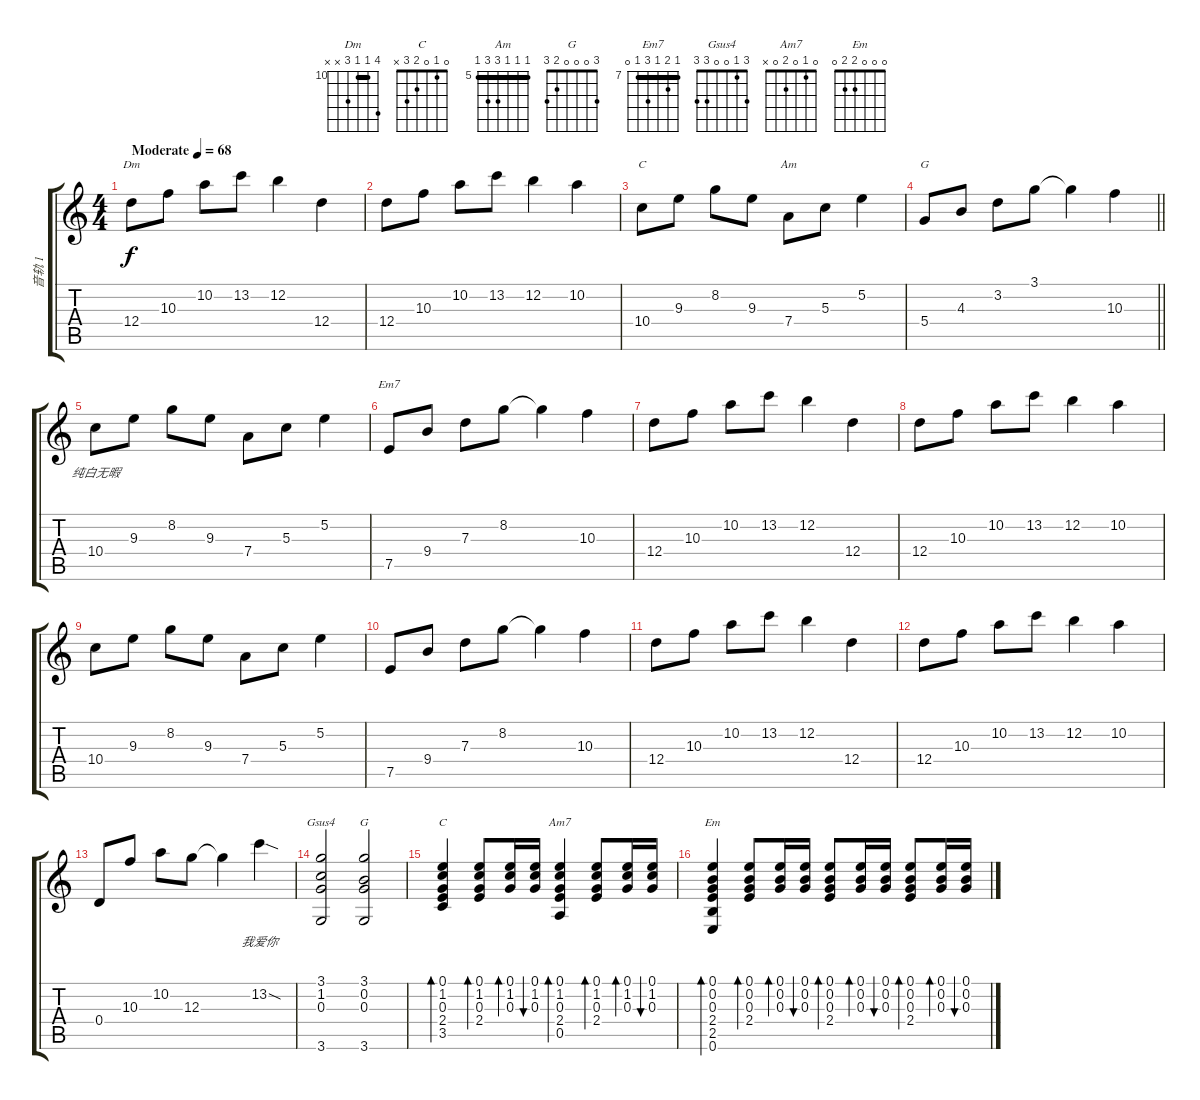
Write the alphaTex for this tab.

\track ("音轨 1" "音轨 1") {instrument acousticguitarsteel}
\staff {score tabs}
\tuning (E4 B3 G3 D3 A2 E2) {hide}
\chord ("Dm" 13 10 10 12 x x) {firstfret 10 barre 10}
\chord ("C" 8 8 9 10 x x) {firstfret 8 barre 8}
\chord ("Am" 5 5 5 7 7 5) {firstfret 5 barre 5}
\chord ("G" 3 3 4 5 5 3) {barre 3}
\chord ("Em7" 7 8 7 9 7 0) {firstfret 7 barre 7}
\chord ("Gsus4" 3 1 0 0 3 3)
\chord ("G" 3 0 0 0 2 3)
\chord ("C" 0 1 0 2 3 x)
\chord ("Am7" 0 1 0 2 0 x)
\chord ("Em" 0 0 0 2 2 0)
\ts (4 4)
\tempo (68 "Moderate")
\clef g2
\ks c
12.4.8{ch "Dm" txt "" dy f instrument acousticguitarsteel} 10.3.8 10.2.8 13.2.8 12.2.4 12.4.4 |
12.4.8 10.3.8 10.2.8 13.2.8 12.2.4 10.2.4 |
10.4.8{ch "C"} 9.3.8 8.2.8 9.3.8 7.4.8{ch "Am"} 5.3.8 5.2.4 |
\barLineRight lightlight
5.4.8{ch "G"} 4.3.8 3.2.8 3.1.8 3.1{t}.4 10.3.4 |
10.4.8{lyrics (0 "纯白无暇") lyrics (1 "") lyrics (2 "") lyrics (3 "") lyrics (4 "")} 9.3.8{lyrics (0 "") lyrics (1 "") lyrics (2 "") lyrics (3 "") lyrics (4 "")} 8.2.8{lyrics (0 "") lyrics (1 "") lyrics (2 "") lyrics (3 "") lyrics (4 "")} 9.3.8{lyrics (0 "") lyrics (1 "") lyrics (2 "") lyrics (3 "") lyrics (4 "")} 7.4.8{lyrics (0 "") lyrics (1 "") lyrics (2 "") lyrics (3 "") lyrics (4 "")} 5.3.8{lyrics (0 "") lyrics (1 "") lyrics (2 "") lyrics (3 "") lyrics (4 "")} 5.2.4{lyrics (0 "") lyrics (1 "") lyrics (2 "") lyrics (3 "") lyrics (4 "")} |
7.5.8{ch "Em7" lyrics (0 "") lyrics (1 "") lyrics (2 "") lyrics (3 "") lyrics (4 "")} 9.4.8{lyrics (0 "") lyrics (1 "") lyrics (2 "") lyrics (3 "") lyrics (4 "")} 7.3.8{lyrics (0 "") lyrics (1 "") lyrics (2 "") lyrics (3 "") lyrics (4 "")} 8.2.8{lyrics (0 "") lyrics (1 "") lyrics (2 "") lyrics (3 "") lyrics (4 "")} 8.2{t}.4{lyrics (0 "") lyrics (1 "") lyrics (2 "") lyrics (3 "") lyrics (4 "")} 10.3.4{lyrics (0 "") lyrics (1 "") lyrics (2 "") lyrics (3 "") lyrics (4 "")} |
12.4.8{lyrics (0 "") lyrics (1 "") lyrics (2 "") lyrics (3 "") lyrics (4 "")} 10.3.8{lyrics (0 "") lyrics (1 "") lyrics (2 "") lyrics (3 "") lyrics (4 "")} 10.2.8{lyrics (0 "") lyrics (1 "") lyrics (2 "") lyrics (3 "") lyrics (4 "")} 13.2.8{lyrics (0 "") lyrics (1 "") lyrics (2 "") lyrics (3 "") lyrics (4 "")} 12.2.4{lyrics (0 "") lyrics (1 "") lyrics (2 "") lyrics (3 "") lyrics (4 "")} 12.4.4{lyrics (0 "") lyrics (1 "") lyrics (2 "") lyrics (3 "") lyrics (4 "")} |
12.4.8{lyrics (0 "") lyrics (1 "") lyrics (2 "") lyrics (3 "") lyrics (4 "")} 10.3.8{lyrics (0 "") lyrics (1 "") lyrics (2 "") lyrics (3 "") lyrics (4 "")} 10.2.8{lyrics (0 "") lyrics (1 "") lyrics (2 "") lyrics (3 "") lyrics (4 "")} 13.2.8{lyrics (0 "") lyrics (1 "") lyrics (2 "") lyrics (3 "") lyrics (4 "")} 12.2.4{lyrics (0 "") lyrics (1 "") lyrics (2 "") lyrics (3 "") lyrics (4 "")} 10.2.4{lyrics (0 "") lyrics (1 "") lyrics (2 "") lyrics (3 "") lyrics (4 "")} |
10.4.8{lyrics (0 "") lyrics (1 "") lyrics (2 "") lyrics (3 "") lyrics (4 "")} 9.3.8{lyrics (0 "") lyrics (1 "") lyrics (2 "") lyrics (3 "") lyrics (4 "")} 8.2.8{lyrics (0 "") lyrics (1 "") lyrics (2 "") lyrics (3 "") lyrics (4 "")} 9.3.8{lyrics (0 "") lyrics (1 "") lyrics (2 "") lyrics (3 "") lyrics (4 "")} 7.4.8{lyrics (0 "") lyrics (1 "") lyrics (2 "") lyrics (3 "") lyrics (4 "")} 5.3.8{lyrics (0 "") lyrics (1 "") lyrics (2 "") lyrics (3 "") lyrics (4 "")} 5.2.4{lyrics (0 "") lyrics (1 "") lyrics (2 "") lyrics (3 "") lyrics (4 "")} |
7.5.8{lyrics (0 "") lyrics (1 "") lyrics (2 "") lyrics (3 "") lyrics (4 "")} 9.4.8{lyrics (0 "") lyrics (1 "") lyrics (2 "") lyrics (3 "") lyrics (4 "")} 7.3.8{lyrics (0 "") lyrics (1 "") lyrics (2 "") lyrics (3 "") lyrics (4 "")} 8.2.8{lyrics (0 "") lyrics (1 "") lyrics (2 "") lyrics (3 "") lyrics (4 "")} 8.2{t}.4{lyrics (0 "") lyrics (1 "") lyrics (2 "") lyrics (3 "") lyrics (4 "")} 10.3.4{lyrics (0 "") lyrics (1 "") lyrics (2 "") lyrics (3 "") lyrics (4 "")} |
12.4.8{lyrics (0 "") lyrics (1 "") lyrics (2 "") lyrics (3 "") lyrics (4 "")} 10.3.8{lyrics (0 "") lyrics (1 "") lyrics (2 "") lyrics (3 "") lyrics (4 "")} 10.2.8{lyrics (0 "") lyrics (1 "") lyrics (2 "") lyrics (3 "") lyrics (4 "")} 13.2.8{lyrics (0 "") lyrics (1 "") lyrics (2 "") lyrics (3 "") lyrics (4 "")} 12.2.4{lyrics (0 "") lyrics (1 "") lyrics (2 "") lyrics (3 "") lyrics (4 "")} 12.4.4{lyrics (0 "") lyrics (1 "") lyrics (2 "") lyrics (3 "") lyrics (4 "")} |
12.4.8{lyrics (0 "") lyrics (1 "") lyrics (2 "") lyrics (3 "") lyrics (4 "")} 10.3.8{lyrics (0 "") lyrics (1 "") lyrics (2 "") lyrics (3 "") lyrics (4 "")} 10.2.8{lyrics (0 "") lyrics (1 "") lyrics (2 "") lyrics (3 "") lyrics (4 "")} 13.2.8{lyrics (0 "") lyrics (1 "") lyrics (2 "") lyrics (3 "") lyrics (4 "")} 12.2.4{lyrics (0 "") lyrics (1 "") lyrics (2 "") lyrics (3 "") lyrics (4 "")} 10.2.4{lyrics (0 "") lyrics (1 "") lyrics (2 "") lyrics (3 "") lyrics (4 "")} |
0.4.8{lyrics (0 "") lyrics (1 "") lyrics (2 "") lyrics (3 "") lyrics (4 "")} 10.3.8{lyrics (0 "") lyrics (1 "") lyrics (2 "") lyrics (3 "") lyrics (4 "")} 10.2.8{lyrics (0 "") lyrics (1 "") lyrics (2 "") lyrics (3 "") lyrics (4 "")} 12.3.8{lyrics (0 "") lyrics (1 "") lyrics (2 "") lyrics (3 "") lyrics (4 "")} 12.3{t}.4{lyrics (0 "") lyrics (1 "") lyrics (2 "") lyrics (3 "") lyrics (4 "")} 13.2{sod}.4{lyrics (0 "我爱你") lyrics (1 "") lyrics (2 "") lyrics (3 "") lyrics (4 "")} |
(3.1 1.2 0.3 3.6).2{ch "Gsus4" lyrics (0 "") lyrics (1 "") lyrics (2 "") lyrics (3 "") lyrics (4 "")} (3.1 0.2 0.3 3.6).2{ch "G" lyrics (0 "") lyrics (1 "") lyrics (2 "") lyrics (3 "") lyrics (4 "")} |
(0.1 1.2 0.3 2.4 3.5).4{bd 30 ch "C" lyrics (0 "") lyrics (1 "") lyrics (2 "") lyrics (3 "") lyrics (4 "")} (0.1 1.2 0.3 2.4).8{bd 30 lyrics (0 "") lyrics (1 "") lyrics (2 "") lyrics (3 "") lyrics (4 "")} (0.1 1.2 0.3).16{bd 30 lyrics (0 "") lyrics (1 "") lyrics (2 "") lyrics (3 "") lyrics (4 "")} (0.1 1.2 0.3).16{bu 30 lyrics (0 "") lyrics (1 "") lyrics (2 "") lyrics (3 "") lyrics (4 "")} (0.1 1.2 0.3 2.4 0.5).4{bd 30 ch "Am7" lyrics (0 "") lyrics (1 "") lyrics (2 "") lyrics (3 "") lyrics (4 "")} (0.1 1.2 0.3 2.4).8{bd 30 lyrics (0 "") lyrics (1 "") lyrics (2 "") lyrics (3 "") lyrics (4 "")} (0.1 1.2 0.3).16{bd 30 lyrics (0 "") lyrics (1 "") lyrics (2 "") lyrics (3 "") lyrics (4 "")} (0.1 1.2 0.3).16{bu 30 lyrics (0 "") lyrics (1 "") lyrics (2 "") lyrics (3 "") lyrics (4 "")} |
(0.1 0.2 0.3 2.4 2.5 0.6).4{bd 30 ch "Em" lyrics (0 "") lyrics (1 "") lyrics (2 "") lyrics (3 "") lyrics (4 "")} (0.1 0.2 0.3 2.4).8{bd 30 lyrics (0 "") lyrics (1 "") lyrics (2 "") lyrics (3 "") lyrics (4 "")} (0.1 0.2 0.3).16{bd 30 lyrics (0 "") lyrics (1 "") lyrics (2 "") lyrics (3 "") lyrics (4 "")} (0.1 0.2 0.3).16{bu 30 lyrics (0 "") lyrics (1 "") lyrics (2 "") lyrics (3 "") lyrics (4 "")} (0.1 0.2 0.3 2.4).8{bd 30 lyrics (0 "") lyrics (1 "") lyrics (2 "") lyrics (3 "") lyrics (4 "")} (0.1 0.2 0.3).16{bd 30 lyrics (0 "") lyrics (1 "") lyrics (2 "") lyrics (3 "") lyrics (4 "")} (0.1 0.2 0.3).16{bu 30 lyrics (0 "") lyrics (1 "") lyrics (2 "") lyrics (3 "") lyrics (4 "")} (0.1 0.2 0.3 2.4).8{bd 30 lyrics (0 "") lyrics (1 "") lyrics (2 "") lyrics (3 "") lyrics (4 "")} (0.1 0.2 0.3).16{bd 30 lyrics (0 "") lyrics (1 "") lyrics (2 "") lyrics (3 "") lyrics (4 "")} (0.1 0.2 0.3).16{bu 30 lyrics (0 "") lyrics (1 "") lyrics (2 "") lyrics (3 "") lyrics (4 "")}
